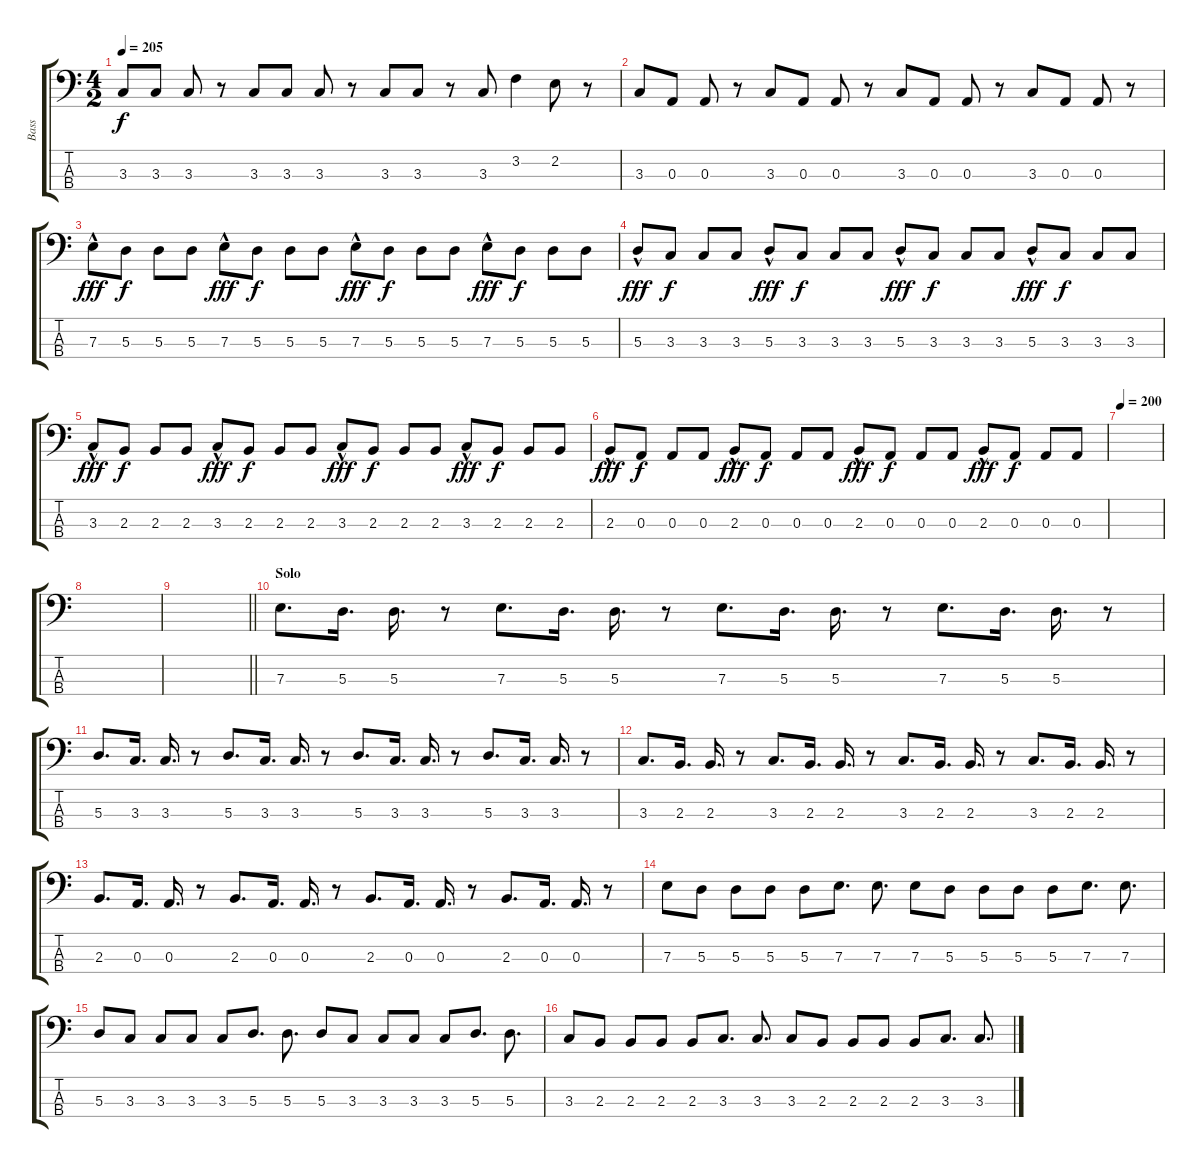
\track ("Bass" "Bass") {instrument electricbasspick}
\staff {score tabs}
\tuning (G2 D2 A1 E1) {hide}
\ts (4 2)
\tempo 205
\clef f4
\ks c
3.3.8{dy f} 3.3.8 3.3.8 r.8 3.3.8 3.3.8 3.3.8 r.8 3.3.8 3.3.8 r.8 3.3.8 3.2.4 2.2.8 r.8 |
3.3.8 0.3.8 0.3.8 r.8 3.3.8 0.3.8 0.3.8 r.8 3.3.8 0.3.8 0.3.8 r.8 3.3.8 0.3.8 0.3.8 r.8 |
7.3{hac}.8{dy fff} 5.3.8{dy f} 5.3.8 5.3.8 7.3{hac}.8{dy fff} 5.3.8{dy f} 5.3.8 5.3.8 7.3{hac}.8{dy fff} 5.3.8{dy f} 5.3.8 5.3.8 7.3{hac}.8{dy fff} 5.3.8{dy f} 5.3.8 5.3.8 |
5.3{hac}.8{dy fff} 3.3.8{dy f} 3.3.8 3.3.8 5.3{hac}.8{dy fff} 3.3.8{dy f} 3.3.8 3.3.8 5.3{hac}.8{dy fff} 3.3.8{dy f} 3.3.8 3.3.8 5.3{hac}.8{dy fff} 3.3.8{dy f} 3.3.8 3.3.8 |
3.3{hac}.8{dy fff} 2.3.8{dy f} 2.3.8 2.3.8 3.3{hac}.8{dy fff} 2.3.8{dy f} 2.3.8 2.3.8 3.3{hac}.8{dy fff} 2.3.8{dy f} 2.3.8 2.3.8 3.3{hac}.8{dy fff} 2.3.8{dy f} 2.3.8 2.3.8 |
2.3{hac}.8{dy fff} 0.3.8{dy f} 0.3.8 0.3.8 2.3{hac}.8{dy fff} 0.3.8{dy f} 0.3.8 0.3.8 2.3{hac}.8{dy fff} 0.3.8{dy f} 0.3.8 0.3.8 2.3{hac}.8{dy fff} 0.3.8{dy f} 0.3.8 0.3.8 |
\tempo 200
|
|
\barLineRight lightlight
|
\section ("" "Solo")
7.3.8{d} 5.3.16{d} 5.3.16{d} r.8 7.3.8{d} 5.3.16{d} 5.3.16{d} r.8 7.3.8{d} 5.3.16{d} 5.3.16{d} r.8 7.3.8{d} 5.3.16{d} 5.3.16{d} r.8 |
5.3.8{d} 3.3.16{d} 3.3.16{d} r.8 5.3.8{d} 3.3.16{d} 3.3.16{d} r.8 5.3.8{d} 3.3.16{d} 3.3.16{d} r.8 5.3.8{d} 3.3.16{d} 3.3.16{d} r.8 |
3.3.8{d} 2.3.16{d} 2.3.16{d} r.8 3.3.8{d} 2.3.16{d} 2.3.16{d} r.8 3.3.8{d} 2.3.16{d} 2.3.16{d} r.8 3.3.8{d} 2.3.16{d} 2.3.16{d} r.8 |
2.3.8{d} 0.3.16{d} 0.3.16{d} r.8 2.3.8{d} 0.3.16{d} 0.3.16{d} r.8 2.3.8{d} 0.3.16{d} 0.3.16{d} r.8 2.3.8{d} 0.3.16{d} 0.3.16{d} r.8 |
7.3.8 5.3.8 5.3.8 5.3.8 5.3.8 7.3.8{d} 7.3.8{d} 7.3.8 5.3.8 5.3.8 5.3.8 5.3.8 7.3.8{d} 7.3.8{d} |
5.3.8 3.3.8 3.3.8 3.3.8 3.3.8 5.3.8{d} 5.3.8{d} 5.3.8 3.3.8 3.3.8 3.3.8 3.3.8 5.3.8{d} 5.3.8{d} |
3.3.8 2.3.8 2.3.8 2.3.8 2.3.8 3.3.8{d} 3.3.8{d} 3.3.8 2.3.8 2.3.8 2.3.8 2.3.8 3.3.8{d} 3.3.8{d}
